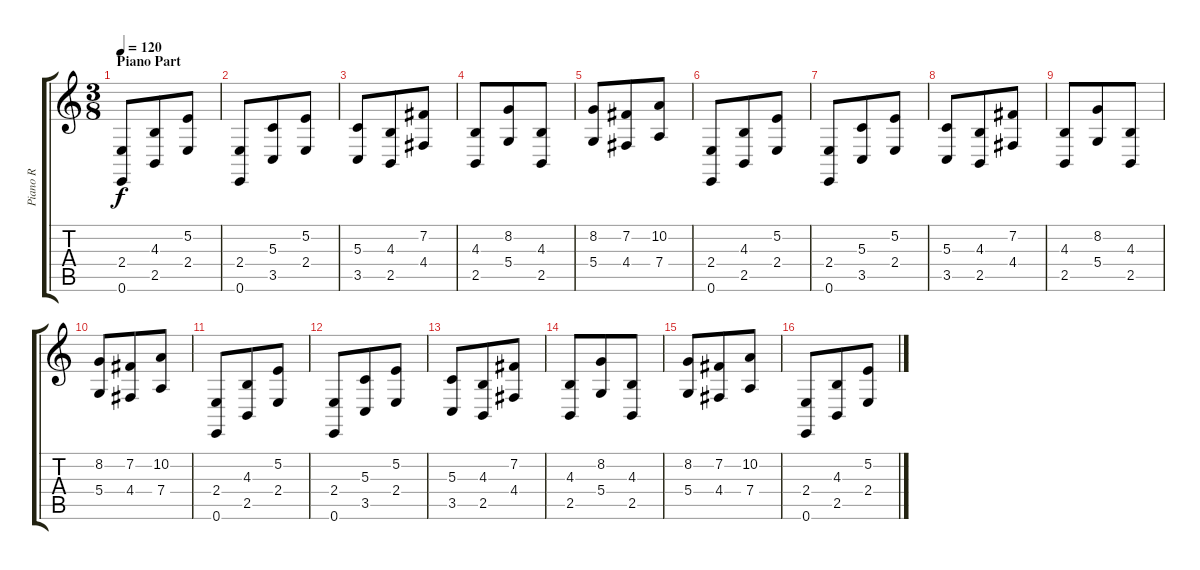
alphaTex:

\track ("Piano R" "Piano R") {instrument acousticgrandpiano}
\staff {score tabs}
\tuning (E4 B3 G3 D3 A2 E2) {hide}
\ts (3 8)
\section ("" "Piano Part")
\tempo 120
\clef g2
\ks c
(2.4 0.6).8{dy f} (4.3 2.5).8 (5.2 2.4).8 |
(2.4 0.6).8 (5.3 3.5).8 (5.2 2.4).8 |
(5.3 3.5).8 (4.3 2.5).8 (7.2 4.4).8 |
(4.3 2.5).8 (8.2 5.4).8 (4.3 2.5).8 |
(8.2 5.4).8 (7.2 4.4).8 (10.2 7.4).8 |
(2.4 0.6).8 (4.3 2.5).8 (5.2 2.4).8 |
(2.4 0.6).8 (5.3 3.5).8 (5.2 2.4).8 |
(5.3 3.5).8 (4.3 2.5).8 (7.2 4.4).8 |
(4.3 2.5).8 (8.2 5.4).8 (4.3 2.5).8 |
(8.2 5.4).8 (7.2 4.4).8 (10.2 7.4).8 |
(2.4 0.6).8 (4.3 2.5).8 (5.2 2.4).8 |
(2.4 0.6).8 (5.3 3.5).8 (5.2 2.4).8 |
(5.3 3.5).8 (4.3 2.5).8 (7.2 4.4).8 |
(4.3 2.5).8 (8.2 5.4).8 (4.3 2.5).8 |
(8.2 5.4).8 (7.2 4.4).8 (10.2 7.4).8 |
(2.4 0.6).8 (4.3 2.5).8 (5.2 2.4).8
